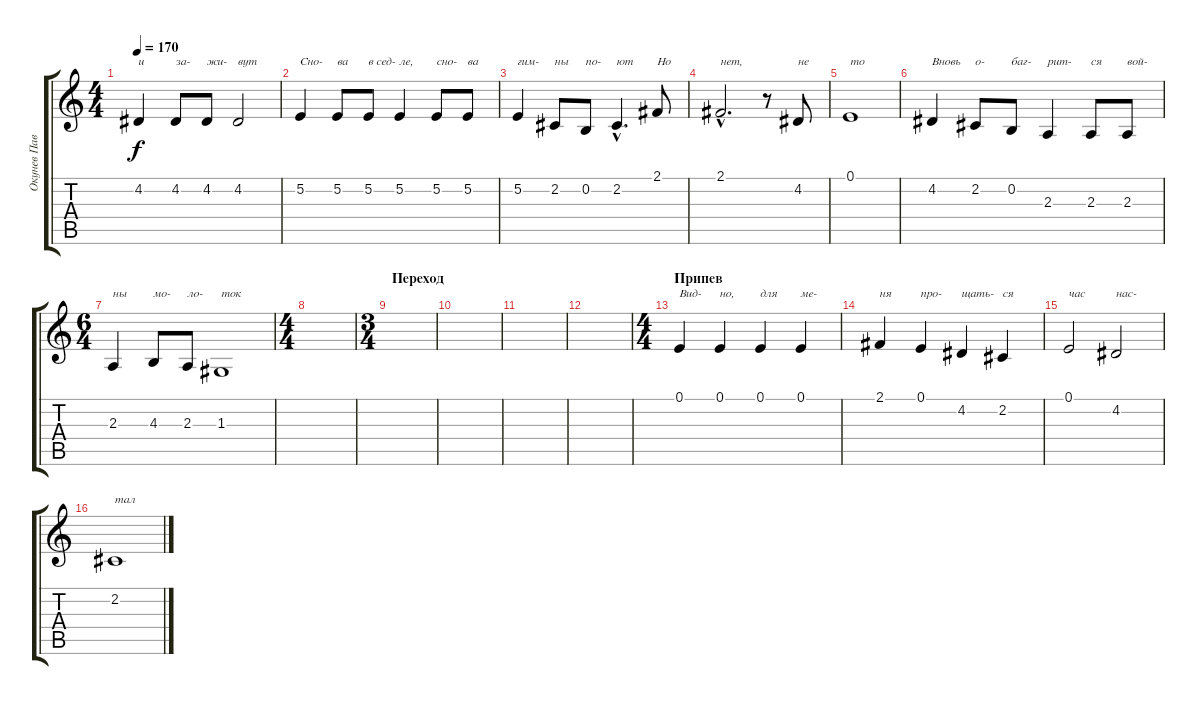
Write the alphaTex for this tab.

\track ("Окунев Павел" "Окунев Пав") {instrument oboe}
\staff {score tabs}
\tuning (E4 B3 G3 D3 A2 E2) {hide}
\ts (4 4)
\tempo 170
\clef g2
\ks c
4.2.4{txt "и" dy f} 4.2.8{txt "за-"} 4.2.8{txt "жи-"} 4.2.2{txt "вут"} |
5.2.4{txt "Сно-"} 5.2.8{txt "ва"} 5.2.8{txt "в сед-"} 5.2.4{txt "ле,"} 5.2.8{txt "сно-"} 5.2.8{txt "ва"} |
5.2.4{txt "гим-"} 2.2.8{txt "ны"} 0.2.8{txt "по-"} 2.2{hac}.4{d txt "ют"} 2.1.8{txt "Но"} |
2.1{hac}.2{d txt "нет,"} r.8 4.2.8{txt "не"} |
0.1.1{txt "то"} |
4.2.4{txt "Вновь"} 2.2.8{txt "о-"} 0.2.8{txt "баг-"} 2.3.4{txt "рит-"} 2.3.8{txt "ся"} 2.3.8{txt "вой-"} |
\ts (6 4)
2.3.4{txt "ны"} 4.3.8{txt "мо-"} 2.3.8{txt "ло-"} 1.3.1{txt "ток"} |
\ts (4 4)
|
\ts (3 4)
\section ("" "Переход")
|
|
|
|
\ts (4 4)
\section ("" "Припев")
0.1.4{txt "Вид-"} 0.1.4{txt "но,"} 0.1.4{txt "для"} 0.1.4{txt "ме-"} |
2.1.4{txt "ня"} 0.1.4{txt "про-"} 4.2.4{txt "щать-"} 2.2.4{txt "ся"} |
0.1.2{txt "час"} 4.2.2{txt "нас-"} |
2.2.1{txt "тал"}
